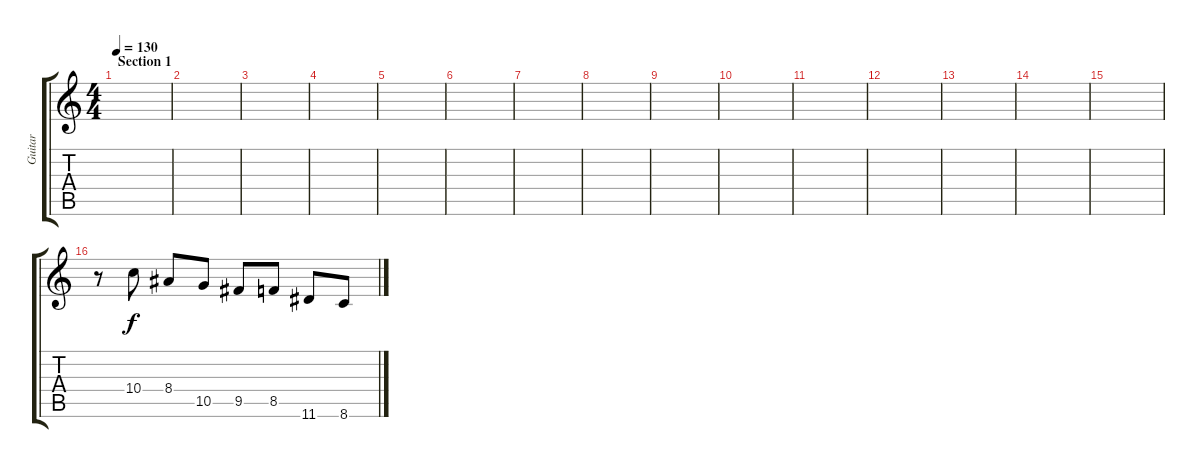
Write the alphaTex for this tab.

\track ("Guitar" "Guitar") {instrument overdrivenguitar}
\staff {score tabs}
\tuning (E4 B3 G3 D3 A2 E2) {hide}
\ts (4 4)
\section ("" "Section 1")
\tempo 130
\clef g2
\ks c
|
|
|
|
|
|
|
|
|
|
|
|
|
|
|
r.8 10.4.8 8.4.8 10.5.8 9.5.8 8.5.8 11.6.8 8.6.8
